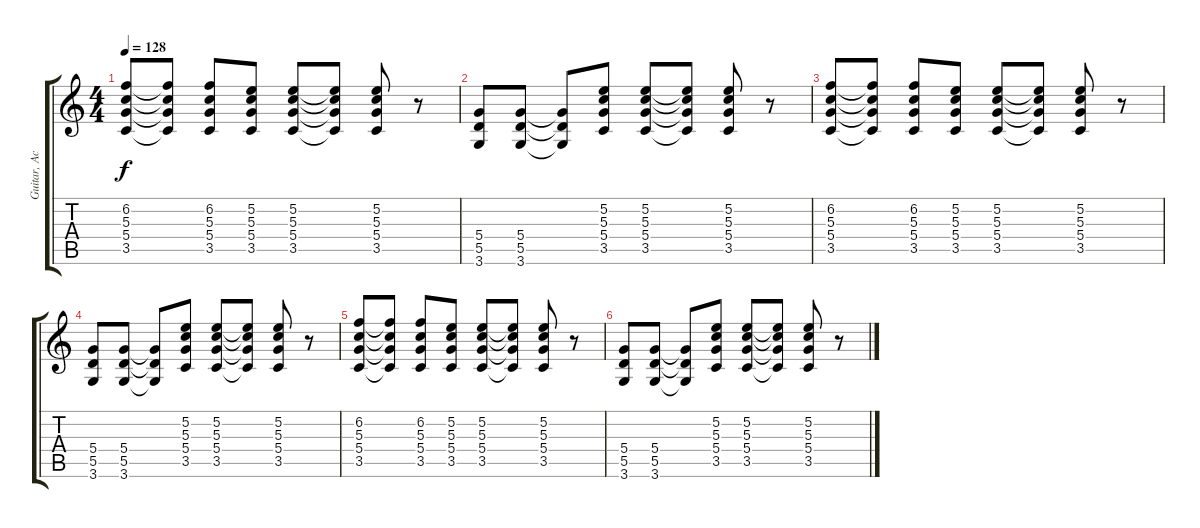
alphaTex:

\track ("Guitar, Acoustic" "Guitar, Ac") {instrument acousticguitarsteel}
\staff {score tabs}
\tuning (E4 B3 G3 D3 A2 E2) {hide}
\ts (4 4)
\tempo 128
\clef g2
\ks c
(6.2 5.3 5.4 3.5).8{dy f} (6.2{t} 5.3{t} 5.4{t} 3.5{t}).8 (6.2 5.3 5.4 3.5).8 (5.2 5.3 5.4 3.5).8 (5.2 5.3 5.4 3.5).8 (5.2{t} 5.3{t} 5.4{t} 3.5{t}).8 (5.2 5.3 5.4 3.5).8 r.8 |
(5.4 5.5 3.6).8 (5.4 5.5 3.6).8 (5.4{t} 5.5{t} 3.6{t}).8 (5.2 5.3 5.4 3.5).8 (5.2 5.3 5.4 3.5).8 (5.2{t} 5.3{t} 5.4{t} 3.5{t}).8 (5.2 5.3 5.4 3.5).8 r.8 |
(6.2 5.3 5.4 3.5).8 (6.2{t} 5.3{t} 5.4{t} 3.5{t}).8 (6.2 5.3 5.4 3.5).8 (5.2 5.3 5.4 3.5).8 (5.2 5.3 5.4 3.5).8 (5.2{t} 5.3{t} 5.4{t} 3.5{t}).8 (5.2 5.3 5.4 3.5).8 r.8 |
(5.4 5.5 3.6).8 (5.4 5.5 3.6).8 (5.4{t} 5.5{t} 3.6{t}).8 (5.2 5.3 5.4 3.5).8 (5.2 5.3 5.4 3.5).8 (5.2{t} 5.3{t} 5.4{t} 3.5{t}).8 (5.2 5.3 5.4 3.5).8 r.8 |
(6.2 5.3 5.4 3.5).8 (6.2{t} 5.3{t} 5.4{t} 3.5{t}).8 (6.2 5.3 5.4 3.5).8 (5.2 5.3 5.4 3.5).8 (5.2 5.3 5.4 3.5).8 (5.2{t} 5.3{t} 5.4{t} 3.5{t}).8 (5.2 5.3 5.4 3.5).8 r.8 |
(5.4 5.5 3.6).8 (5.4 5.5 3.6).8 (5.4{t} 5.5{t} 3.6{t}).8 (5.2 5.3 5.4 3.5).8 (5.2 5.3 5.4 3.5).8 (5.2{t} 5.3{t} 5.4{t} 3.5{t}).8 (5.2 5.3 5.4 3.5).8 r.8
